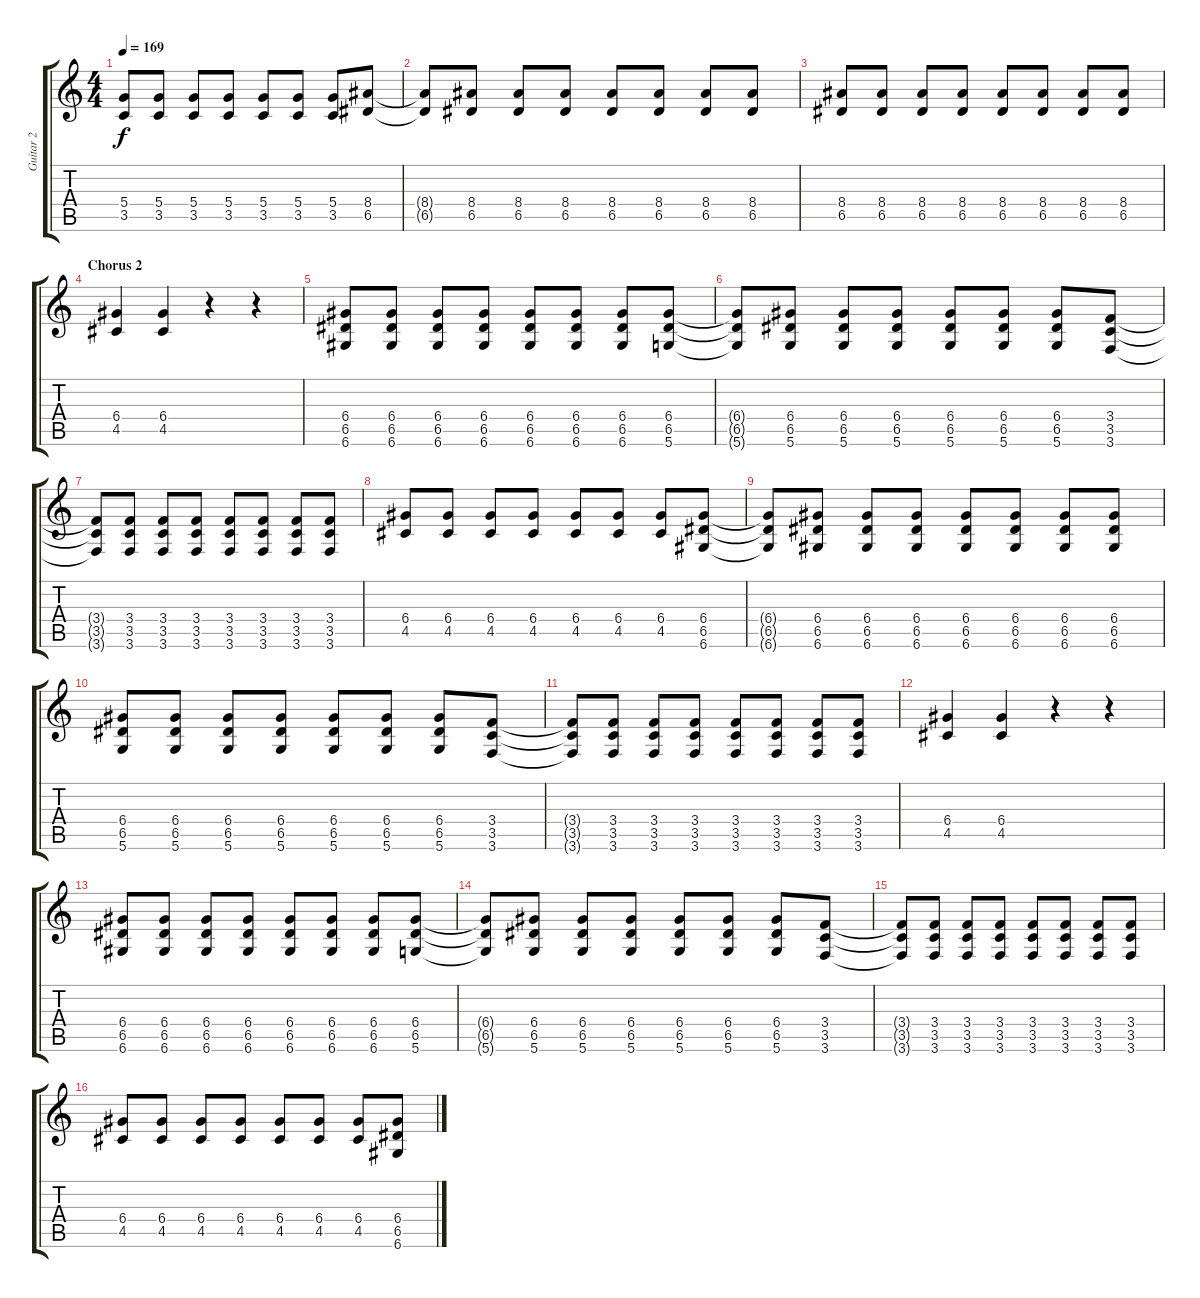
\track ("Guitar 2" "Guitar 2") {instrument distortionguitar}
\staff {score tabs}
\tuning (E4 B3 G3 D3 A2 D2) {hide}
\ts (4 4)
\tempo 169
\clef g2
\ks c
(5.4{t} 3.5{t}).8{dy f} (5.4 3.5).8 (5.4 3.5).8 (5.4 3.5).8 (5.4 3.5).8 (5.4 3.5).8 (5.4 3.5).8 (8.4 6.5).8 |
(8.4{t} 6.5{t}).8 (8.4 6.5).8 (8.4 6.5).8 (8.4 6.5).8 (8.4 6.5).8 (8.4 6.5).8 (8.4 6.5).8 (8.4 6.5).8 |
(8.4 6.5).8 (8.4 6.5).8 (8.4 6.5).8 (8.4 6.5).8 (8.4 6.5).8 (8.4 6.5).8 (8.4 6.5).8 (8.4 6.5).8 |
\section ("" "Chorus 2")
(6.4 4.5).4 (6.4 4.5).4 r.4 r.4 |
(6.4 6.5 6.6).8 (6.4 6.5 6.6).8 (6.4 6.5 6.6).8 (6.4 6.5 6.6).8 (6.4 6.5 6.6).8 (6.4 6.5 6.6).8 (6.4 6.5 6.6).8 (6.4 6.5 5.6).8 |
(6.4{t} 6.5{t} 5.6{t}).8 (6.4 6.5 5.6).8 (6.4 6.5 5.6).8 (6.4 6.5 5.6).8 (6.4 6.5 5.6).8 (6.4 6.5 5.6).8 (6.4 6.5 5.6).8 (3.4 3.5 3.6).8 |
(3.4{t} 3.5{t} 3.6{t}).8 (3.4 3.5 3.6).8 (3.4 3.5 3.6).8 (3.4 3.5 3.6).8 (3.4 3.5 3.6).8 (3.4 3.5 3.6).8 (3.4 3.5 3.6).8 (3.4 3.5 3.6).8 |
(6.4 4.5).8 (6.4 4.5).8 (6.4 4.5).8 (6.4 4.5).8 (6.4 4.5).8 (6.4 4.5).8 (6.4 4.5).8 (6.4 6.5 6.6).8 |
(6.4{t} 6.5{t} 6.6{t}).8 (6.4 6.5 6.6).8 (6.4 6.5 6.6).8 (6.4 6.5 6.6).8 (6.4 6.5 6.6).8 (6.4 6.5 6.6).8 (6.4 6.5 6.6).8 (6.4 6.5 6.6).8 |
(6.4 6.5 5.6).8 (6.4 6.5 5.6).8 (6.4 6.5 5.6).8 (6.4 6.5 5.6).8 (6.4 6.5 5.6).8 (6.4 6.5 5.6).8 (6.4 6.5 5.6).8 (3.4 3.5 3.6).8 |
(3.4{t} 3.5{t} 3.6{t}).8 (3.4 3.5 3.6).8 (3.4 3.5 3.6).8 (3.4 3.5 3.6).8 (3.4 3.5 3.6).8 (3.4 3.5 3.6).8 (3.4 3.5 3.6).8 (3.4 3.5 3.6).8 |
(6.4 4.5).4 (6.4 4.5).4 r.4 r.4 |
(6.4 6.5 6.6).8 (6.4 6.5 6.6).8 (6.4 6.5 6.6).8 (6.4 6.5 6.6).8 (6.4 6.5 6.6).8 (6.4 6.5 6.6).8 (6.4 6.5 6.6).8 (6.4 6.5 5.6).8 |
(6.4{t} 6.5{t} 5.6{t}).8 (6.4 6.5 5.6).8 (6.4 6.5 5.6).8 (6.4 6.5 5.6).8 (6.4 6.5 5.6).8 (6.4 6.5 5.6).8 (6.4 6.5 5.6).8 (3.4 3.5 3.6).8 |
(3.4{t} 3.5{t} 3.6{t}).8 (3.4 3.5 3.6).8 (3.4 3.5 3.6).8 (3.4 3.5 3.6).8 (3.4 3.5 3.6).8 (3.4 3.5 3.6).8 (3.4 3.5 3.6).8 (3.4 3.5 3.6).8 |
(6.4 4.5).8 (6.4 4.5).8 (6.4 4.5).8 (6.4 4.5).8 (6.4 4.5).8 (6.4 4.5).8 (6.4 4.5).8 (6.4 6.5 6.6).8
